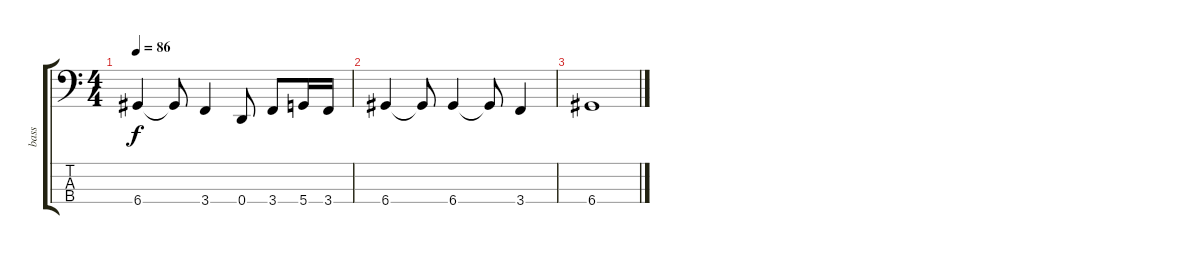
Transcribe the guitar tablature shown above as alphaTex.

\track ("bass" "bass") {instrument acousticbass}
\staff {score tabs}
\tuning (G2 D2 A1 D1) {hide}
\ts (4 4)
\tempo 86
\clef f4
\ks c
6.4.4{dy f} 6.4{t}.8 3.4.4 0.4.8 3.4.8 5.4.16 3.4.16 |
6.4.4 6.4{t}.8 6.4.4 6.4{t}.8 3.4.4 |
6.4.1
